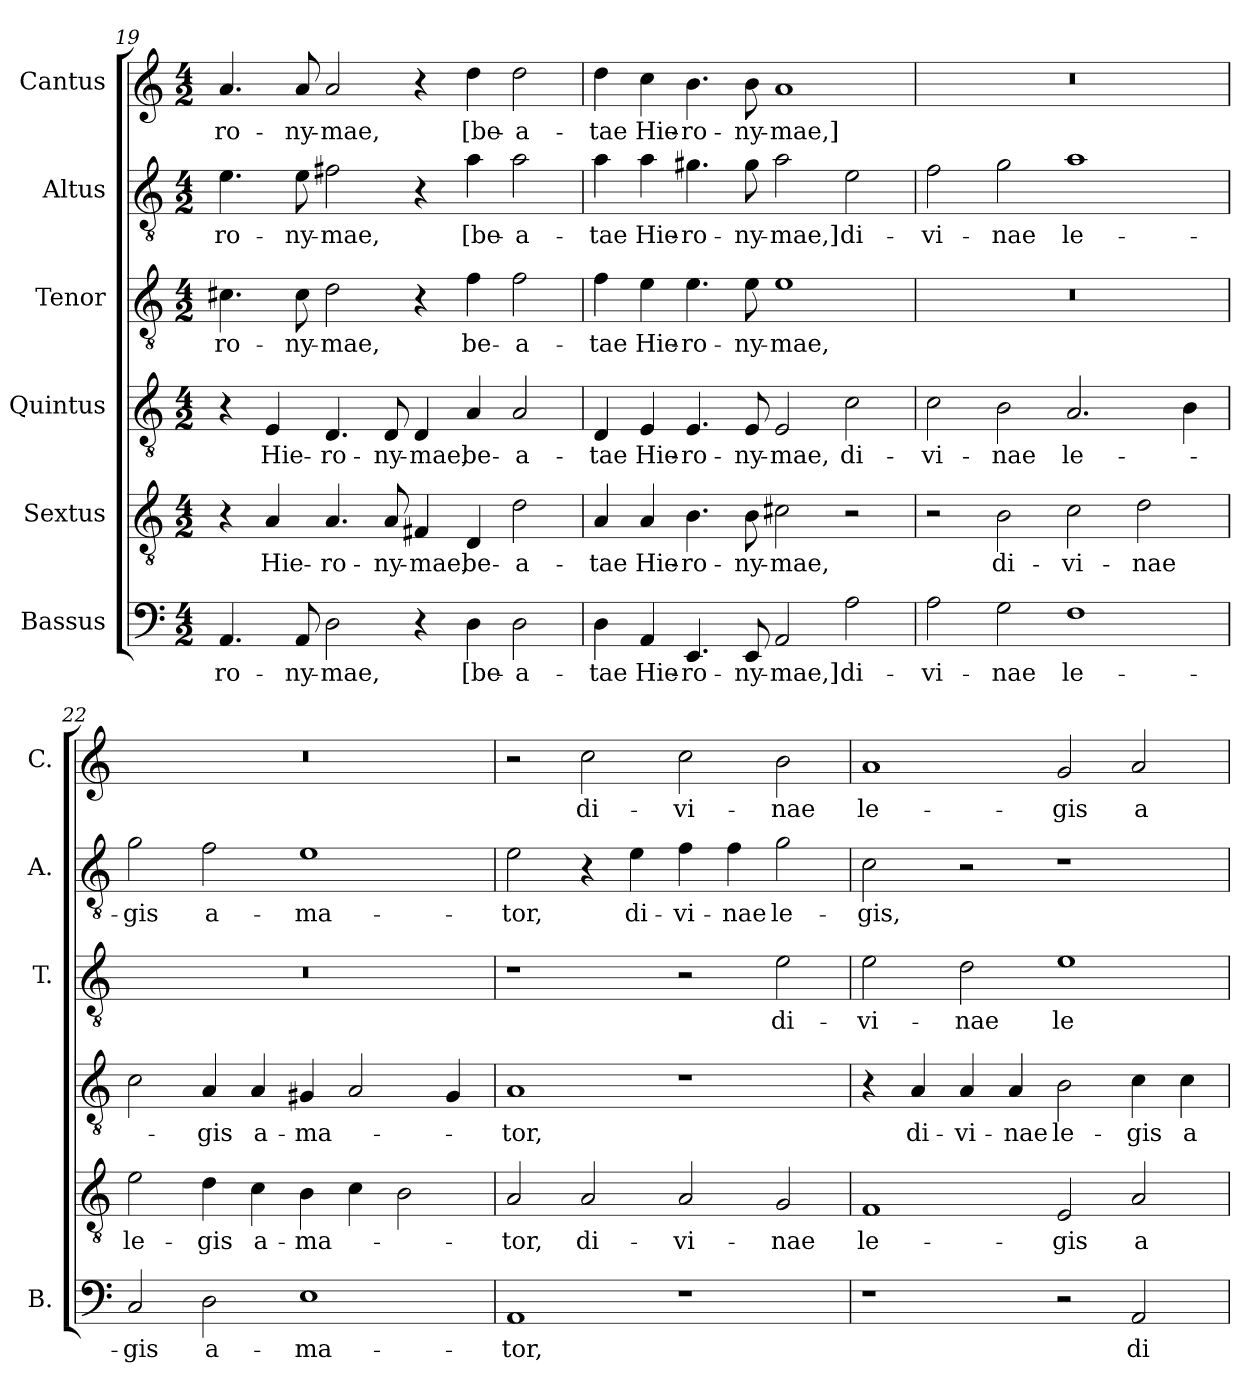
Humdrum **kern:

**kern	**text	**kern	**text	**kern	**text	**kern	**text	**kern	**text	**kern	**text
*part6	*part6	*part5	*part5	*part4	*part4	*part3	*part3	*part2	*part2	*part1	*part1
*staff6	*staff6	*staff5	*staff5	*staff4	*staff4	*staff3	*staff3	*staff2	*staff2	*staff1	*staff1
*I"Bassus	*	*I"Sextus	*	*I"Quintus	*	*I"Tenor	*	*I"Altus	*	*I"Cantus	*
*I'B.	*	*	*	*	*	*I'T.	*	*I'A.	*	*I'C.	*
*clefF4	*	*clefGv2	*	*clefGv2	*	*clefGv2	*	*clefGv2	*	*clefG2	*
*	*	*ITrd7c12	*	*ITrd7c12	*	*ITrd7c12	*	*ITrd7c12	*	*	*
*k[]	*	*k[]	*	*k[]	*	*k[]	*	*k[]	*	*k[]	*
*a:	*	*a:	*	*a:	*	*a:	*	*a:	*	*a:	*
*M4/2	*	*M4/2	*	*M4/2	*	*M4/2	*	*M4/2	*	*M4/2	*
=19	=19	=19	=19	=19	=19	=19	=19	=19	=19	=19	=19
!	!LO:LY:b	!	!	!	!	!	!LO:LY:b	!	!LO:LY:b	!	!LO:LY:b
4.AA/	-ro-	4r	.	4r	.	4.C#X\	-ro-	4.E\	-ro-	4.a/	-ro-
!	!	!	!LO:LY:b	!	!LO:LY:b	!	!	!	!	!	!
.	.	4AA/	Hie-	4EE/	Hie-	.	.	.	.	.	.
!	!LO:LY:b	!	!	!	!	!	!LO:LY:b	!	!LO:LY:b	!	!LO:LY:b
8AA/	-ny-	.	.	.	.	8C#\	-ny-	8E\	-ny-	8a/	-ny-
!	!LO:LY:b	!	!LO:LY:b	!	!LO:LY:b	!	!LO:LY:b	!	!LO:LY:b	!	!LO:LY:b
2D\	-mae,	4.AA/	-ro-	4.DD/	-ro-	2D\	-mae,	2F#X\	-mae,	2a/	-mae,
!	!	!	!LO:LY:b	!	!LO:LY:b	!	!	!	!	!	!
.	.	8AA/	-ny-	8DD/	-ny-	.	.	.	.	.	.
!	!	!	!LO:LY:b	!	!LO:LY:b	!	!	!	!	!	!
4r	.	4FF#X/	-mae,	4DD/	-mae,	4r	.	4r	.	4r	.
!	!LO:LY:b	!	!LO:LY:b	!	!LO:LY:b	!	!LO:LY:b	!	!LO:LY:b	!	!LO:LY:b
4D\	[be-	4DD/	be-	4AA/	be-	4F\	be-	4A\	[be-	4dd\	[be-
!	!LO:LY:b	!	!LO:LY:b	!	!LO:LY:b	!	!LO:LY:b	!	!LO:LY:b	!	!LO:LY:b
2D\	-a-	2D\	-a-	2AA/	-a-	2F\	-a-	2A\	-a-	2dd\	-a-
=20	=20	=20	=20	=20	=20	=20	=20	=20	=20	=20	=20
!	!LO:LY:b	!	!LO:LY:b	!	!LO:LY:b	!	!LO:LY:b	!	!LO:LY:b	!	!LO:LY:b
4D\	-tae	4AA/	-tae	4DD/	-tae	4F\	-tae	4A\	-tae	4dd\	-tae
!	!LO:LY:b	!	!LO:LY:b	!	!LO:LY:b	!	!LO:LY:b	!	!LO:LY:b	!	!LO:LY:b
4AA/	Hie-	4AA/	Hie-	4EE/	Hie-	4E\	Hie-	4A\	Hie-	4cc\	Hie-
!	!LO:LY:b	!	!LO:LY:b	!	!LO:LY:b	!	!LO:LY:b	!	!LO:LY:b	!	!LO:LY:b
4.EE/	-ro-	4.BB\	-ro-	4.EE/	-ro-	4.E\	-ro-	4.G#X\	-ro-	4.b\	-ro-
!	!LO:LY:b	!	!LO:LY:b	!	!LO:LY:b	!	!LO:LY:b	!	!LO:LY:b	!	!LO:LY:b
8EE/	-ny-	8BB\	-ny-	8EE/	-ny-	8E\	-ny-	8G#\	-ny-	8b\	-ny-
!	!LO:LY:b	!	!LO:LY:b	!	!LO:LY:b	!	!LO:LY:b	!	!LO:LY:b	!	!LO:LY:b
2AA/	-mae,]	2C#X\	-mae,	2EE/	-mae,	1E	-mae,	2A\	-mae,]	1a	-mae,]
!	!LO:LY:b	!	!	!	!LO:LY:b	!	!	!	!LO:LY:b	!	!
2A\	di-	2r	.	2C\	di-	.	.	2E\	di-	.	.
=21	=21	=21	=21	=21	=21	=21	=21	=21	=21	=21	=21
!	!LO:LY:b	!	!	!	!LO:LY:b	!LO:N:vis=1	!	!	!LO:LY:b	!LO:N:vis=1	!
2A\	-vi-	2r	.	2C\	-vi-	0r	.	2F\	-vi-	0r	.
!	!LO:LY:b	!	!LO:LY:b	!	!LO:LY:b	!	!	!	!LO:LY:b	!	!
2G\	-nae	2BB\	di-	2BB\	-nae	.	.	2G\	-nae	.	.
!	!LO:LY:b	!	!LO:LY:b	!	!LO:LY:b	!	!	!	!LO:LY:b	!	!
1F	le-	2C\	-vi-	2.AA/	le-	.	.	1A	le-	.	.
!	!	!	!LO:LY:b	!	!	!	!	!	!	!	!
.	.	2D\	-nae	.	.	.	.	.	.	.	.
.	.	.	.	4BB\	.	.	.	.	.	.	.
!!LO:PB:g=z
=22	=22	=22	=22	=22	=22	=22	=22	=22	=22	=22	=22
!	!LO:LY:b	!	!LO:LY:b	!	!	!LO:N:vis=1	!	!	!LO:LY:b	!LO:N:vis=1	!
2C/	-gis	2E\	le-	2C\	.	0r	.	2G\	-gis	0r	.
!	!LO:LY:b	!	!LO:LY:b	!	!LO:LY:b	!	!	!	!LO:LY:b	!	!
2D\	a-	4D\	-gis	4AA/	-gis	.	.	2F\	a-	.	.
!	!	!	!LO:LY:b	!	!LO:LY:b	!	!	!	!	!	!
.	.	4C\	a-	4AA/	a-	.	.	.	.	.	.
!	!LO:LY:b	!	!LO:LY:b	!	!LO:LY:b	!	!	!	!LO:LY:b	!	!
1E	-ma-	4BB\	-ma-	4GG#X/	-ma-	.	.	1E	-ma-	.	.
.	.	4C\	.	2AA/	.	.	.	.	.	.	.
.	.	2BB\	.	.	.	.	.	.	.	.	.
.	.	.	.	4GG#/	.	.	.	.	.	.	.
=23	=23	=23	=23	=23	=23	=23	=23	=23	=23	=23	=23
!	!LO:LY:b	!	!LO:LY:b	!	!LO:LY:b	!	!	!	!LO:LY:b	!	!
1AA	-tor,	2AA/	-tor,	1AA	-tor,	1r	.	2E\	-tor,	2r	.
!	!	!	!LO:LY:b	!	!	!	!	!	!	!	!LO:LY:b
.	.	2AA/	di-	.	.	.	.	4r	.	2cc\	di-
!	!	!	!	!	!	!	!	!	!LO:LY:b	!	!
.	.	.	.	.	.	.	.	4E\	di-	.	.
!	!	!	!LO:LY:b	!	!	!	!	!	!LO:LY:b	!	!LO:LY:b
1r	.	2AA/	-vi-	1r	.	2r	.	4F\	-vi-	2cc\	-vi-
!	!	!	!	!	!	!	!	!	!LO:LY:b	!	!
.	.	.	.	.	.	.	.	4F\	-nae	.	.
!	!	!	!LO:LY:b	!	!	!	!LO:LY:b	!	!LO:LY:b	!	!LO:LY:b
.	.	2GG/	-nae	.	.	2E\	di-	2G\	le-	2b\	-nae
=24	=24	=24	=24	=24	=24	=24	=24	=24	=24	=24	=24
!	!	!	!LO:LY:b	!	!	!	!LO:LY:b	!	!LO:LY:b	!	!LO:LY:b
1r	.	1FF	le-	4r	.	2E\	-vi-	2C\	-gis,	1a	le-
!	!	!	!	!	!LO:LY:b	!	!	!	!	!	!
.	.	.	.	4AA/	di-	.	.	.	.	.	.
!	!	!	!	!	!LO:LY:b	!	!LO:LY:b	!	!	!	!
.	.	.	.	4AA/	-vi-	2D\	-nae	2r	.	.	.
!	!	!	!	!	!LO:LY:b	!	!	!	!	!	!
.	.	.	.	4AA/	-nae	.	.	.	.	.	.
!	!	!	!LO:LY:b	!	!LO:LY:b	!	!LO:LY:b	!	!	!	!LO:LY:b
2r	.	2EE/	-gis	2BB\	le-	1E	le-	1r	.	2g/	-gis
!	!LO:LY:b	!	!LO:LY:b	!	!LO:LY:b	!	!	!	!	!	!LO:LY:b
2AA/	di-	2AA/	a-	4C\	-gis	.	.	.	.	2a/	a-
!	!	!	!	!	!LO:LY:b	!	!	!	!	!	!
.	.	.	.	4C\	a-	.	.	.	.	.	.
=	=	=	=	=	=	=	=	=	=	=	=
*-	*-	*-	*-	*-	*-	*-	*-	*-	*-	*-	*-
